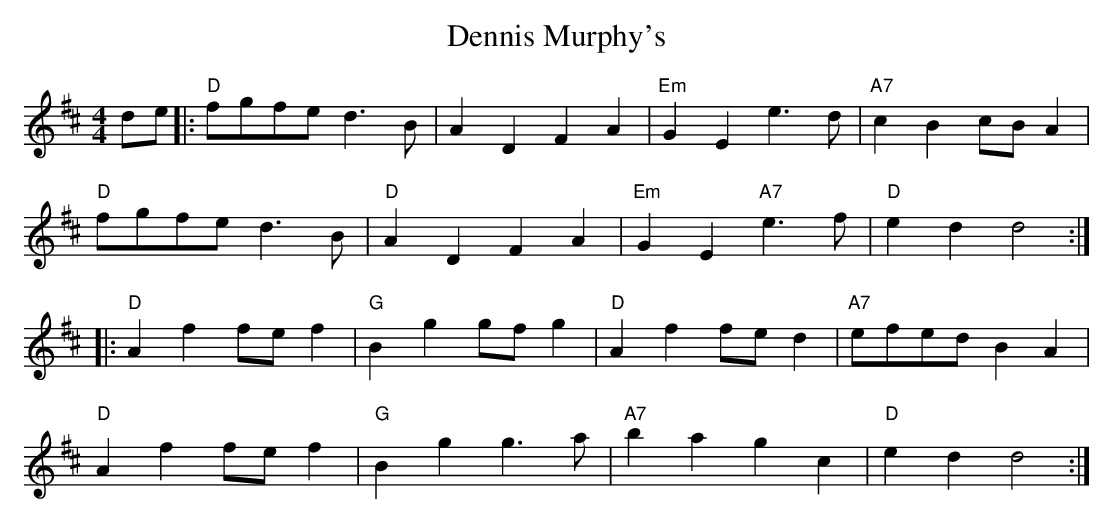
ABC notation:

X:1
T:Dennis Murphy's
M:4/4
L:1/4
K:D
d/2e/2|:"D"f/2g/2f/2e/2 d3/2B/2|AD FA|"Em"GE e3/2d/2|"A7"cB c/2B/2A|
"D"f/2g/2f/2e/2 d3/2B/2|"D"AD FA|"Em"GE "A7"e3/2f/2|"D"ed d2:|
|:"D"Af f/2e/2f|"G"Bg g/2f/2g|"D"Af f/2e/2d|"A7"e/2f/2e/2d/2 BA|
"D"Af f/2e/2f|"G"Bg g3/2a/2|"A7"ba gc|"D"ed d2:|
